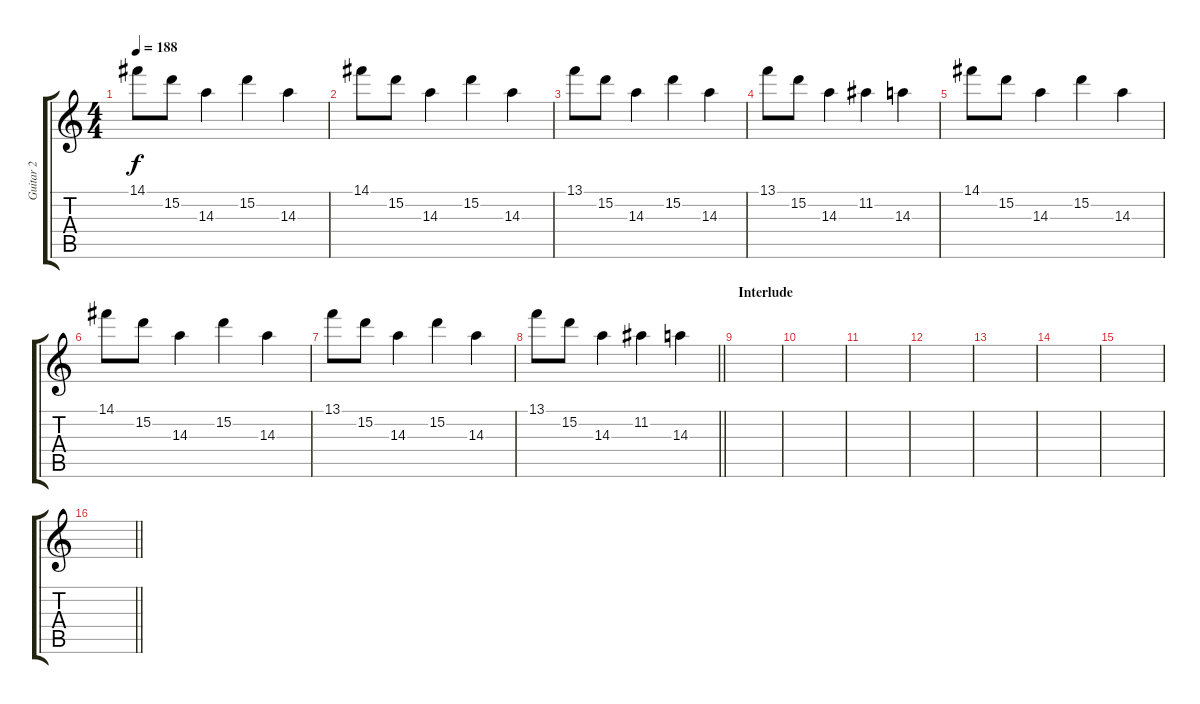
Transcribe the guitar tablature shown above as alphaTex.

\track ("Guitar 2" "Guitar 2") {instrument electricguitarclean}
\staff {score tabs}
\tuning (E4 B3 G3 D3 A2 E2) {hide}
\ts (4 4)
\tempo 188
\clef g2
\ks c
14.1.8{dy f} 15.2.8 14.3.4 15.2.4 14.3.4 |
14.1.8 15.2.8 14.3.4 15.2.4 14.3.4 |
13.1.8 15.2.8 14.3.4 15.2.4 14.3.4 |
13.1.8 15.2.8 14.3.4 11.2.4 14.3.4 |
14.1.8 15.2.8 14.3.4 15.2.4 14.3.4 |
14.1.8 15.2.8 14.3.4 15.2.4 14.3.4 |
13.1.8 15.2.8 14.3.4 15.2.4 14.3.4 |
\barLineRight lightlight
13.1.8 15.2.8 14.3.4 11.2.4 14.3.4 |
\section ("" "Interlude")
|
|
|
|
|
|
|
\barLineRight lightlight
